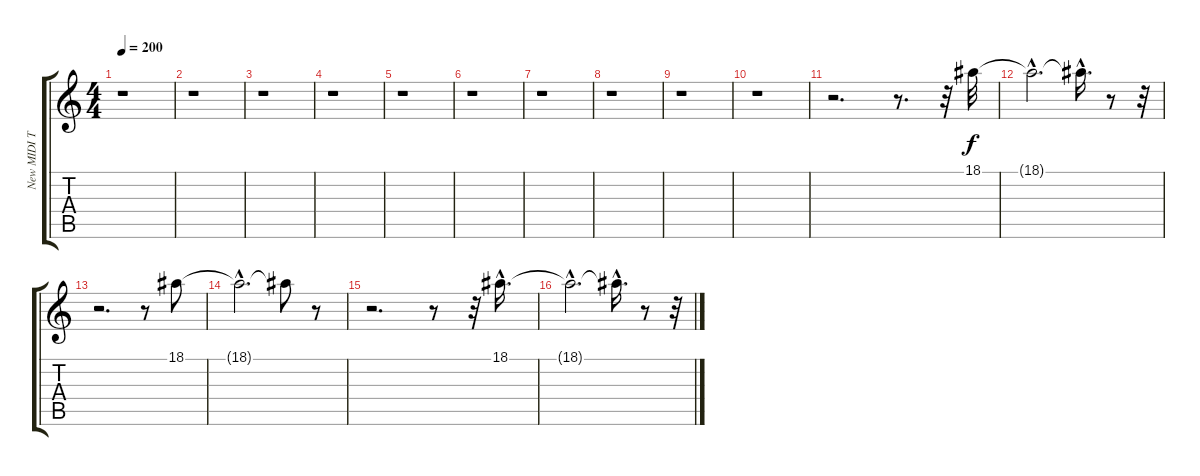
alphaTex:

\track ("New MIDI Track" "New MIDI T") {instrument tubularbells}
\staff {score tabs}
\tuning (E4 B3 G3 D3 A2 E2) {hide}
\ts (4 4)
\tempo 200
\clef g2
\ks c
r.1{dy f} |
r.1 |
r.1 |
r.1 |
r.1 |
r.1 |
r.1 |
r.1 |
r.1 |
r.1 |
r.2{d} r.8{d} r.32 18.1.32 |
18.1{hac t}.2{d} 18.1{hac t}.16{d} r.8 r.32 |
r.2{d} r.8 18.1.8 |
18.1{hac t}.2{d} 18.1{t}.8 r.8 |
r.2{d} r.8 r.32 18.1{hac}.16{d} |
18.1{hac t}.2{d} 18.1{hac t}.16{d} r.8 r.32
